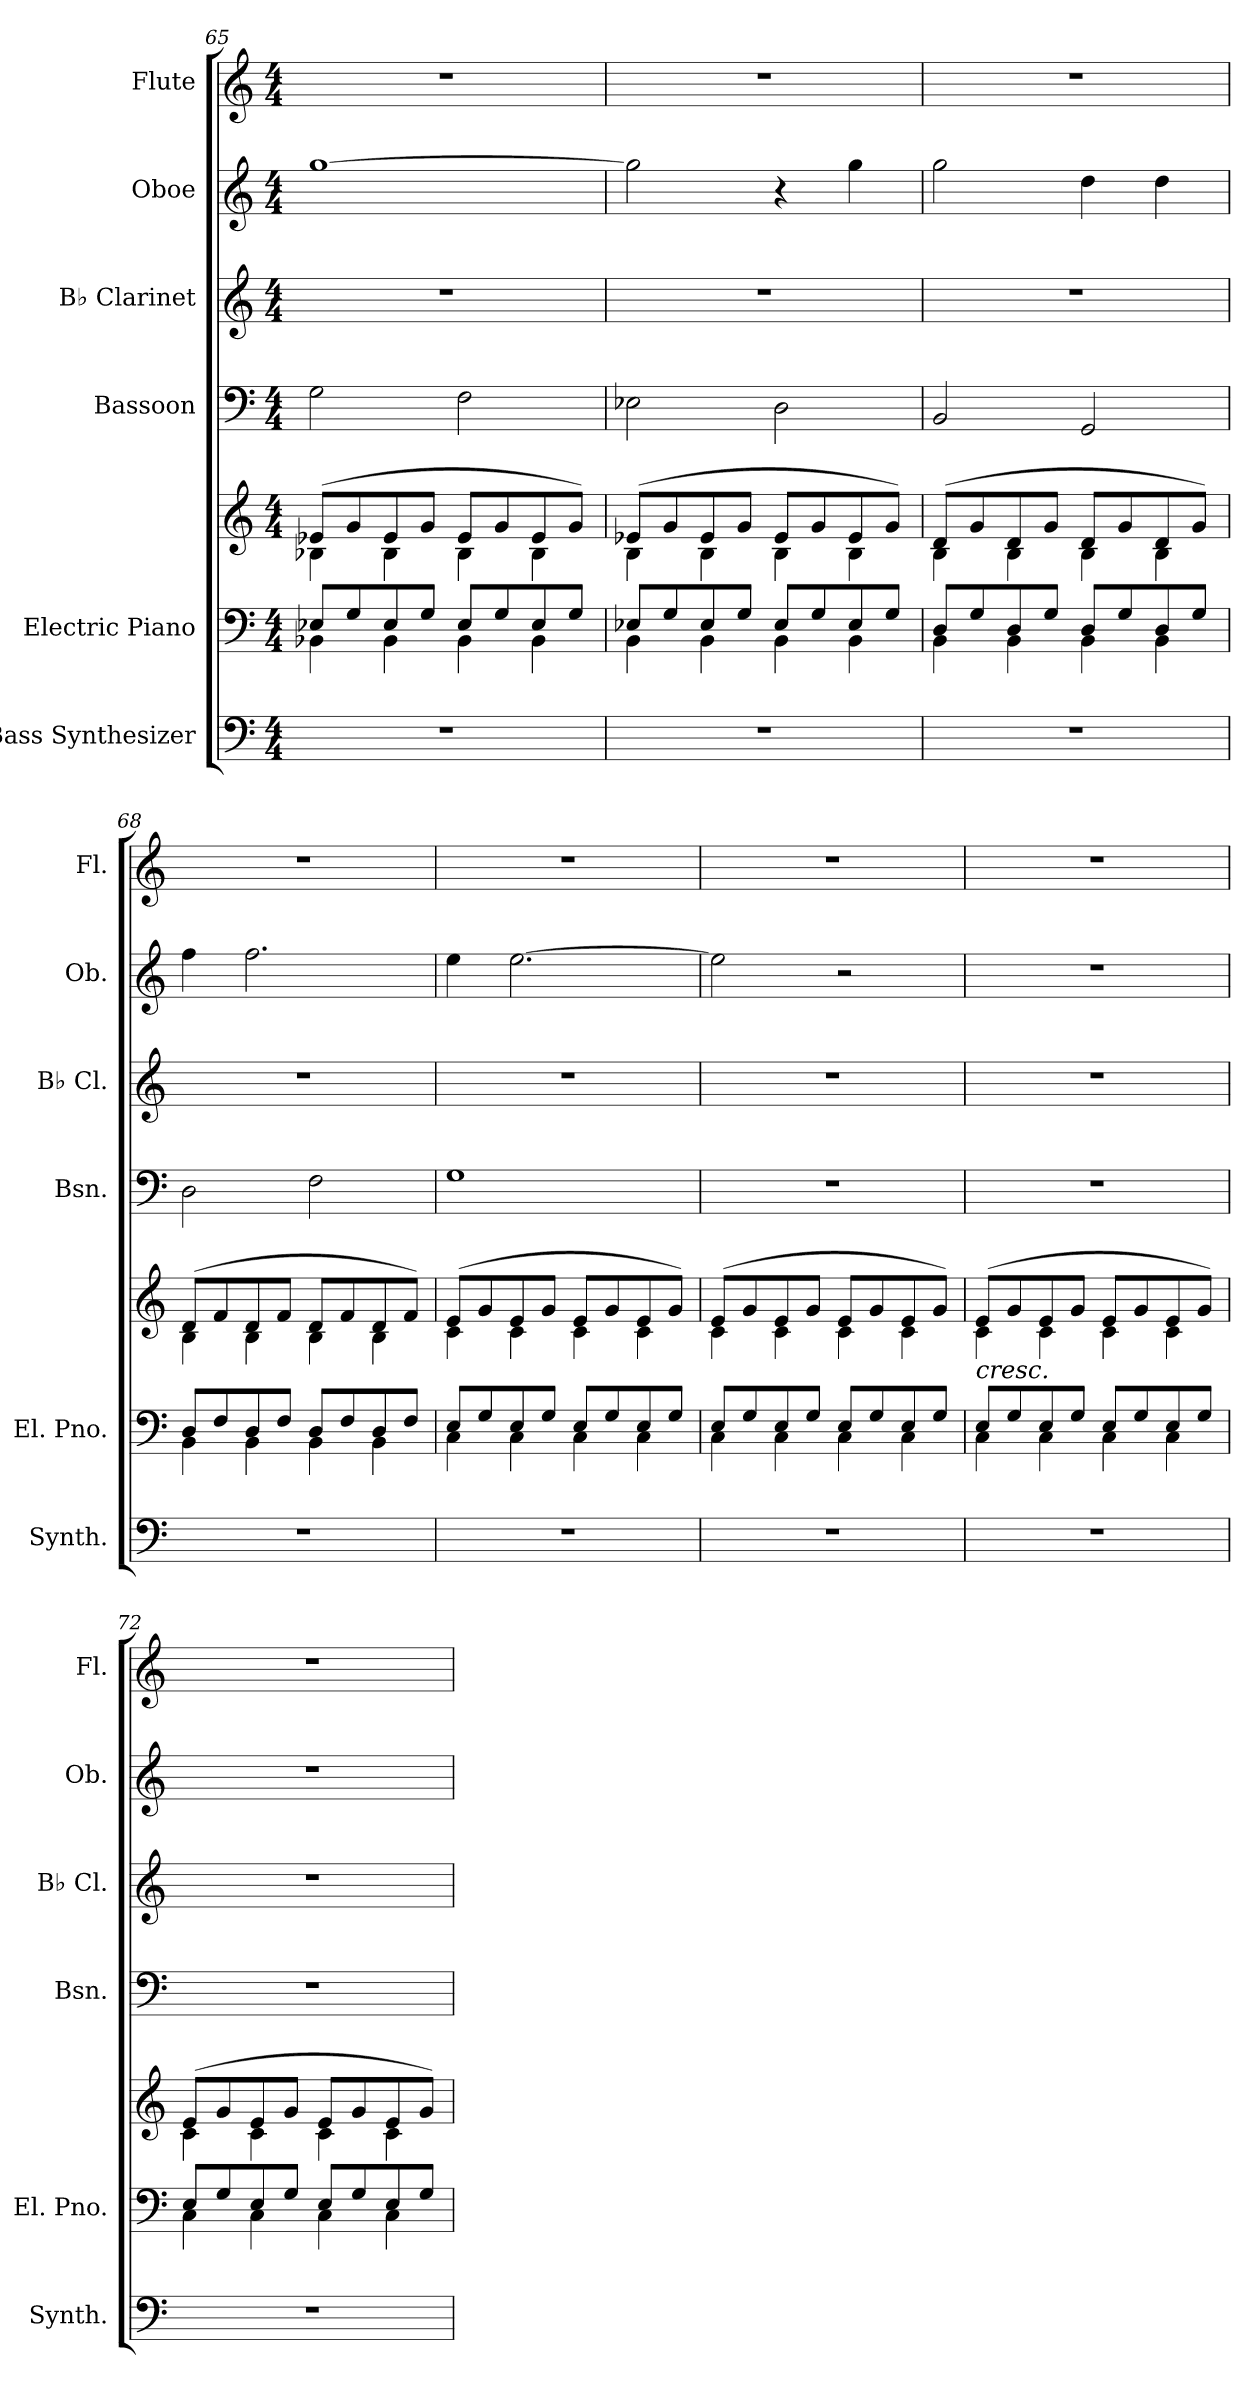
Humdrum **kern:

**kern	**kern	**kern	**kern	**kern	**kern	**kern
*part6	*part5	*part5	*part4	*part3	*part2	*part1
*staff7	*staff6	*staff5	*staff4	*staff3	*staff2	*staff1
*I"Bass Synthesizer	*I"Electric Piano	*	*I"Bassoon	*I"B♭ Clarinet	*I"Oboe	*I"Flute
*I'Synth.	*I'El. Pno.	*	*I'Bsn.	*I'B♭ Cl.	*I'Ob.	*I'Fl.
!!LO:PB:g=z
*clefF4	*clefF4	*clefG2	*clefF4	*clefG2	*clefG2	*clefG2
*	*	*	*	*ITrd1c2	*	*
*k[]	*k[]	*k[]	*k[]	*k[b-e-]	*k[]	*k[]
*M4/4	*M4/4	*M4/4	*M4/4	*M4/4	*M4/4	*M4/4
=65	=65	=65	=65	=65	=65	=65
*	*^	*^	*	*	*	*
1r	8E-X/L	4BB-X\	(>8e-X/L	4B-X\	2G\	1r	[1gg	1r
.	8G/	.	8g/	.	.	.	.	.
.	8E-/	4BB-\	8e-/	4B-\	.	.	.	.
.	8G/J	.	8g/J	.	.	.	.	.
.	8E-/L	4BB-\	8e-/L	4B-\	2F\	.	.	.
.	8G/	.	8g/	.	.	.	.	.
.	8E-/	4BB-\	8e-/	4B-\	.	.	.	.
.	8G/J	.	8g/J)	.	.	.	.	.
=66	=66	=66	=66	=66	=66	=66	=66	=66
1r	8E-X/L	4BB\	(>8e-X/L	4B\	2E-X\	1r	2gg\]	1r
.	8G/	.	8g/	.	.	.	.	.
.	8E-/	4BB\	8e-/	4B\	.	.	.	.
.	8G/J	.	8g/J	.	.	.	.	.
.	8E-/L	4BB\	8e-/L	4B\	2D\	.	4r	.
.	8G/	.	8g/	.	.	.	.	.
.	8E-/	4BB\	8e-/	4B\	.	.	4gg\	.
.	8G/J	.	8g/J)	.	.	.	.	.
=67	=67	=67	=67	=67	=67	=67	=67	=67
1r	8D/L	4BB\	(>8d/L	4B\	2BB/	1r	2gg\	1r
.	8G/	.	8g/	.	.	.	.	.
.	8D/	4BB\	8d/	4B\	.	.	.	.
.	8G/J	.	8g/J	.	.	.	.	.
.	8D/L	4BB\	8d/L	4B\	2GG/	.	4dd\	.
.	8G/	.	8g/	.	.	.	.	.
.	8D/	4BB\	8d/	4B\	.	.	4dd\	.
.	8G/J	.	8g/J)	.	.	.	.	.
=68	=68	=68	=68	=68	=68	=68	=68	=68
1r	8D/L	4BB\	(>8d/L	4B\	2D\	1r	4ff\	1r
.	8F/	.	8f/	.	.	.	.	.
.	8D/	4BB\	8d/	4B\	.	.	2.ff\	.
.	8F/J	.	8f/J	.	.	.	.	.
.	8D/L	4BB\	8d/L	4B\	2F\	.	.	.
.	8F/	.	8f/	.	.	.	.	.
.	8D/	4BB\	8d/	4B\	.	.	.	.
.	8F/J	.	8f/J)	.	.	.	.	.
=69	=69	=69	=69	=69	=69	=69	=69	=69
1r	8E/L	4C\	(>8e/L	4c\	1G	1r	4ee\	1r
.	8G/	.	8g/	.	.	.	.	.
.	8E/	4C\	8e/	4c\	.	.	[2.ee\	.
.	8G/J	.	8g/J	.	.	.	.	.
.	8E/L	4C\	8e/L	4c\	.	.	.	.
.	8G/	.	8g/	.	.	.	.	.
.	8E/	4C\	8e/	4c\	.	.	.	.
.	8G/J	.	8g/J)	.	.	.	.	.
!!LO:PB:g=z
=70	=70	=70	=70	=70	=70	=70	=70	=70
1r	8E/L	4C\	(>8e/L	4c\	1r	1r	2ee\]	1r
.	8G/	.	8g/	.	.	.	.	.
.	8E/	4C\	8e/	4c\	.	.	.	.
.	8G/J	.	8g/J	.	.	.	.	.
.	8E/L	4C\	8e/L	4c\	.	.	2r	.
.	8G/	.	8g/	.	.	.	.	.
.	8E/	4C\	8e/	4c\	.	.	.	.
.	8G/J	.	8g/J)	.	.	.	.	.
=71	=71	=71	=71	=71	=71	=71	=71	=71
!	!	!	!LO:TX:b:i:t=cresc.	!	!	!	!	!
1r	8E/L	4C\	(>8e/L	4c\	1r	1r	1r	1r
.	8G/	.	8g/	.	.	.	.	.
.	8E/	4C\	8e/	4c\	.	.	.	.
.	8G/J	.	8g/J	.	.	.	.	.
.	8E/L	4C\	8e/L	4c\	.	.	.	.
.	8G/	.	8g/	.	.	.	.	.
.	8E/	4C\	8e/	4c\	.	.	.	.
.	8G/J	.	8g/J)	.	.	.	.	.
=72	=72	=72	=72	=72	=72	=72	=72	=72
1r	8E/L	4C\	(>8e/L	4c\	1r	1r	1r	1r
.	8G/	.	8g/	.	.	.	.	.
.	8E/	4C\	8e/	4c\	.	.	.	.
.	8G/J	.	8g/J	.	.	.	.	.
.	8E/L	4C\	8e/L	4c\	.	.	.	.
.	8G/	.	8g/	.	.	.	.	.
.	8E/	4C\	8e/	4c\	.	.	.	.
.	8G/J	.	8g/J)	.	.	.	.	.
*	*v	*v	*	*	*	*	*	*
*	*	*v	*v	*	*	*	*
=	=	=	=	=	=	=
*-	*-	*-	*-	*-	*-	*-
